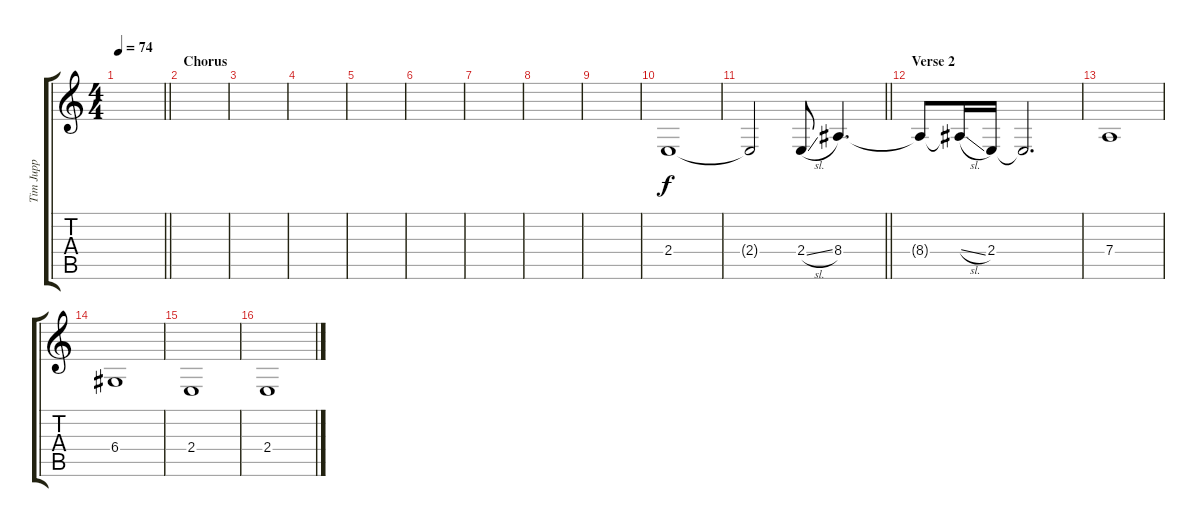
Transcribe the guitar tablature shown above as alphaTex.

\track ("Tim Jupp" "Tim Jupp") {instrument drawbarorgan}
\staff {score tabs}
\tuning (E4 B3 G3 D3 A2 E2) {hide}
\ts (4 4)
\tempo 74
\clef g2
\barLineRight lightlight
\ks c
|
\section ("" "Chorus")
|
|
|
|
|
|
|
|
2.4.1 |
\barLineRight lightlight
2.4{t}.2 2.4{sl}.8 8.4.4{d} |
\section ("" "Verse 2")
8.4{t}.8 8.4{sl t}.16 2.4.16 2.4{t}.2{d} |
7.4.1 |
6.4.1 |
2.4.1 |
2.4.1
